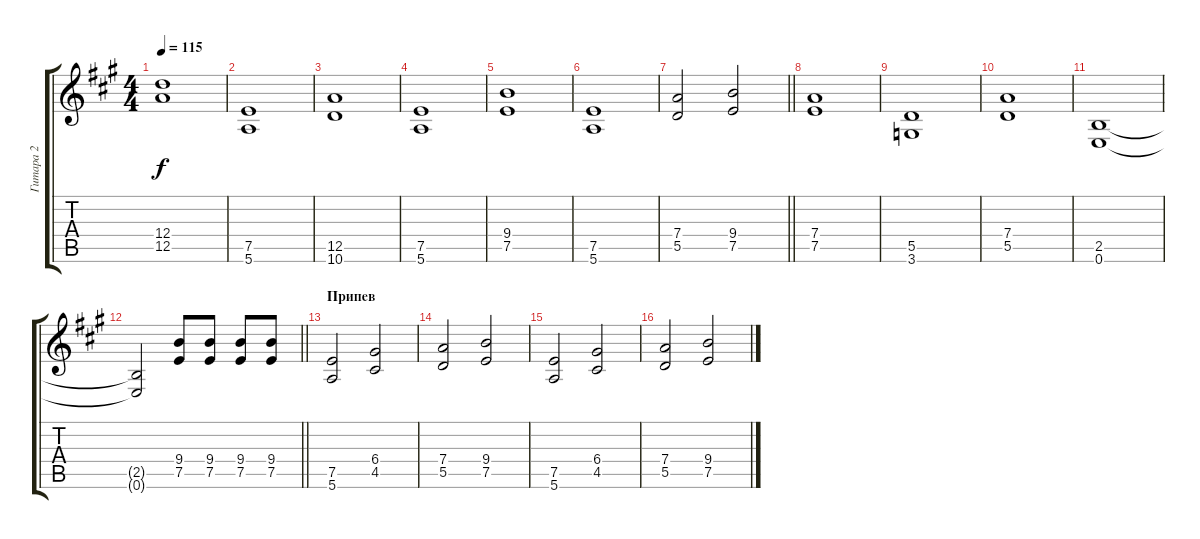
\track ("Гитара 2" "Гитара 2") {instrument overdrivenguitar}
\staff {score tabs}
\tuning (E4 B3 G3 D3 A2 E2) {hide}
\ts (4 4)
\tempo 115
\clef g2
\ks a
(12.4 12.5).1{dy f} |
(7.5 5.6).1{volume 8} |
(12.5 10.6).1 |
(7.5 5.6).1 |
(9.4 7.5).1 |
(7.5 5.6).1 |
\barLineRight lightlight
(7.4 5.5).2 (9.4 7.5).2 |
(7.4 7.5).1 |
(5.5 3.6).1 |
(7.4 5.5).1 |
(2.5 0.6).1 |
\barLineRight lightlight
(2.5{t} 0.6{t}).2 (9.4 7.5).8{volume 11} (9.4 7.5).8 (9.4 7.5).8 (9.4 7.5).8 |
\section ("" "Припев")
(7.5 5.6).2 (6.4 4.5).2 |
(7.4 5.5).2 (9.4 7.5).2 |
(7.5 5.6).2 (6.4 4.5).2 |
(7.4 5.5).2 (9.4 7.5).2
